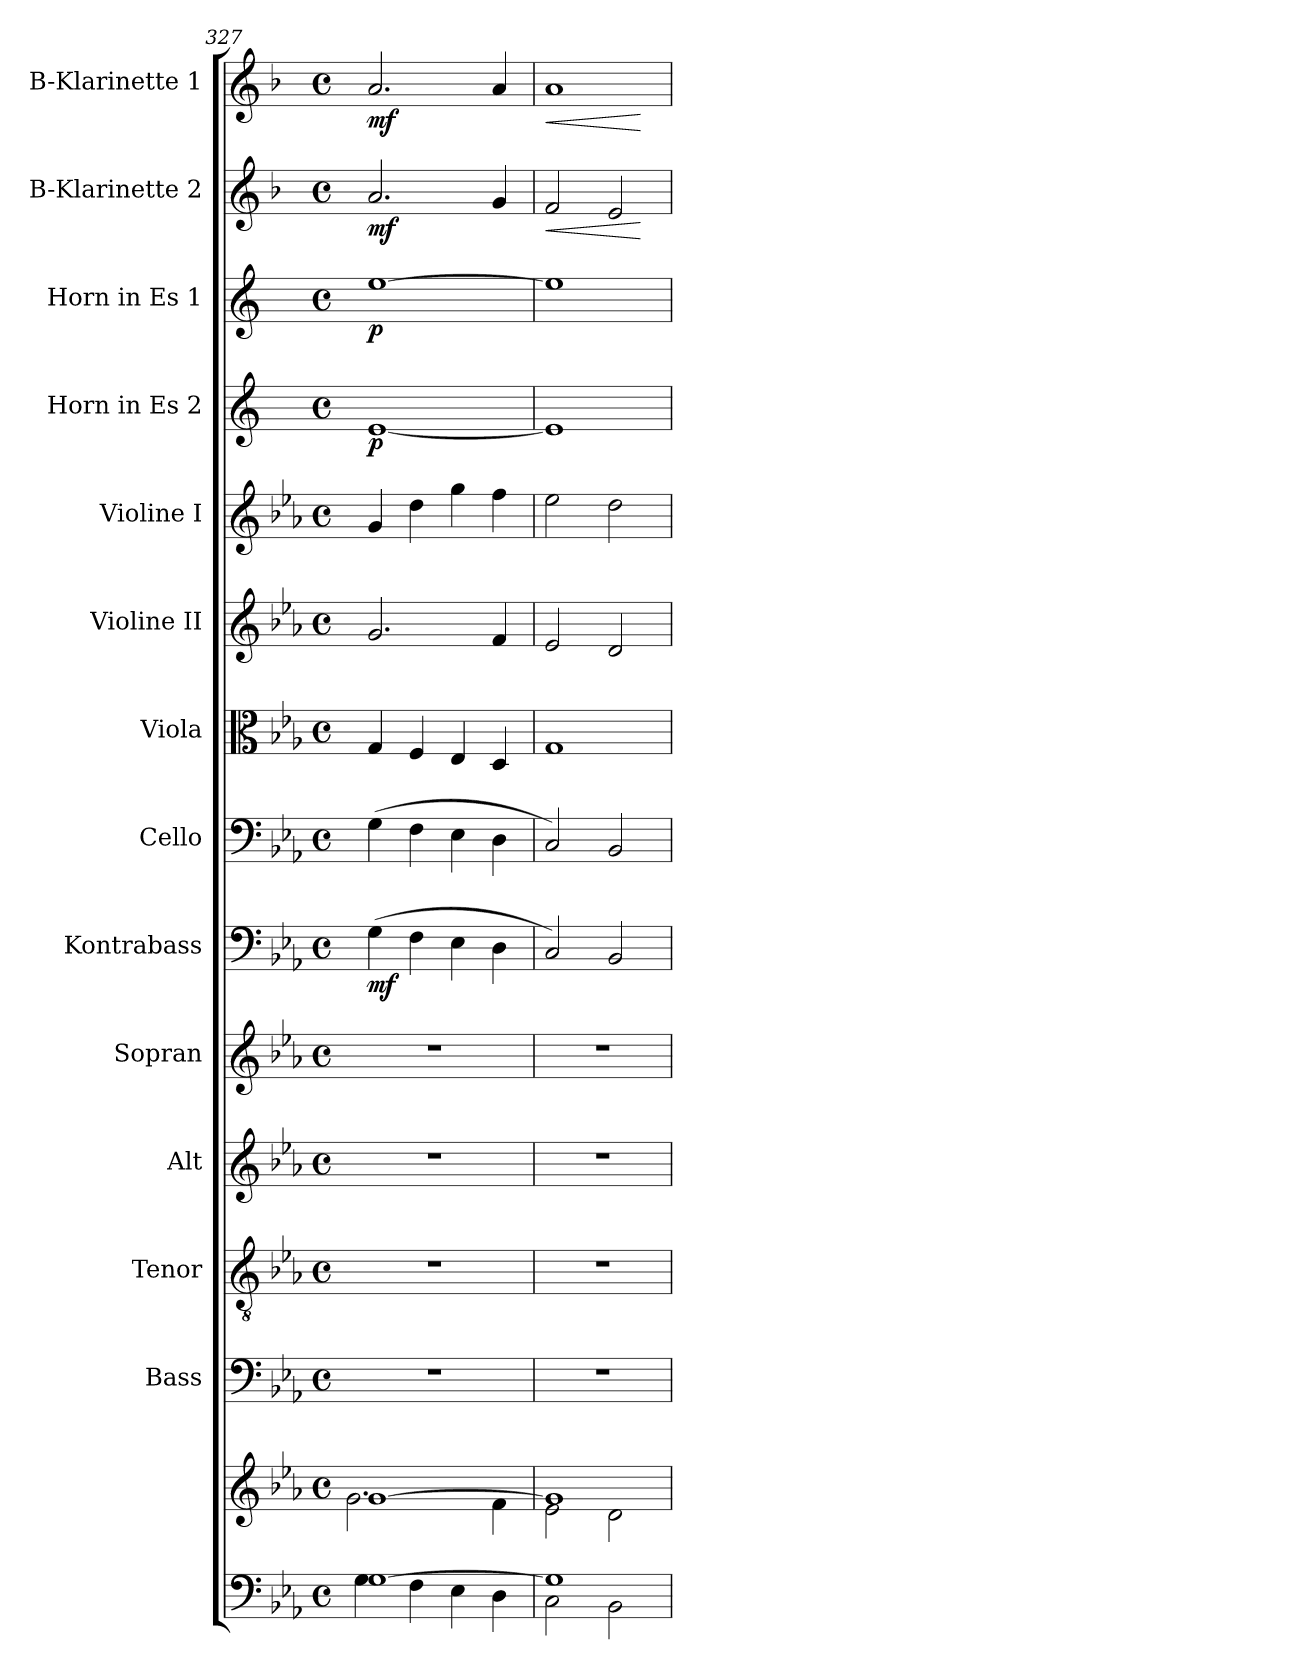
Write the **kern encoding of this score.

**kern	**kern	**kern	**kern	**kern	**kern	**kern	**dynam	**kern	**kern	**kern	**kern	**kern	**dynam	**kern	**dynam	**kern	**dynam	**kern	**dynam
*part14	*part14	*part13	*part12	*part11	*part10	*part9	*part9	*part8	*part7	*part6	*part5	*part4	*part4	*part3	*part3	*part2	*part2	*part1	*part1
*staff15	*staff14	*staff13	*staff12	*staff11	*staff10	*staff9	*staff9	*staff8	*staff7	*staff6	*staff5	*staff4	*staff4	*staff3	*staff3	*staff2	*staff2	*staff1	*staff1
*	*	*I"Bass	*I"Tenor	*I"Alt	*I"Sopran	*I"Kontrabass	*	*I"Cello	*I"Viola	*I"Violine II	*I"Violine I	*I"Horn in Es 2	*	*I"Horn in Es 1	*	*I"B-Klarinette 2	*	*I"B-Klarinette 1	*
*	*	*I'B.	*I'T.	*I'A.	*I'S.	*I'Kb.	*	*	*I'Vla.	*I'Vl. II	*I'Vl. I	*I'Hrn. 2	*	*I'Hrn. 1	*	*I'Kl. 2	*	*I'Kl. 1	*
*clefF4	*clefG2	*clefF4	*clefGv2	*clefG2	*clefG2	*clefF4	*	*clefF4	*clefC3	*clefG2	*clefG2	*clefG2	*	*clefG2	*	*clefG2	*	*clefG2	*
*	*	*	*	*	*	*ITrd7c12	*	*	*	*	*	*ITrd5c9	*	*ITrd5c9	*	*ITrd1c2	*	*ITrd1c2	*
*k[b-e-a-]	*k[b-e-a-]	*k[b-e-a-]	*k[b-e-a-]	*k[b-e-a-]	*k[b-e-a-]	*k[b-e-a-]	*	*k[b-e-a-]	*k[b-e-a-]	*k[b-e-a-]	*k[b-e-a-]	*k[b-e-a-]	*	*k[b-e-a-]	*	*k[b-e-a-]	*	*k[b-e-a-]	*
*E-:	*E-:	*E-:	*E-:	*E-:	*E-:	*E-:	*	*E-:	*E-:	*E-:	*E-:	*E-:	*	*E-:	*	*E-:	*	*E-:	*
*M4/4	*M4/4	*M4/4	*M4/4	*M4/4	*M4/4	*M4/4	*	*M4/4	*M4/4	*M4/4	*M4/4	*M4/4	*	*M4/4	*	*M4/4	*	*M4/4	*
*met(c)	*met(c)	*met(c)	*met(c)	*met(c)	*met(c)	*met(c)	*	*met(c)	*met(c)	*met(c)	*met(c)	*met(c)	*	*met(c)	*	*met(c)	*	*met(c)	*
=327	=327	=327	=327	=327	=327	=327	=327	=327	=327	=327	=327	=327	=327	=327	=327	=327	=327	=327	=327
*^	*^	*	*	*	*	*	*	*	*	*	*	*	*	*	*	*	*	*	*
!	!	!	!	!	!	!	!	!	!LO:DY:b	!	!	!	!	!	!LO:DY:b	!	!LO:DY:b	!	!LO:DY:b	!	!LO:DY:b
[>1G	4G\	[>1g	2.g\	1r	1r	1r	1r	(>4GG\	mf	(>4G\	4G/	2.g/	4g/	[1G	p	[1g	p	2.g/	mf	2.g/	mf
.	4F\	.	.	.	.	.	.	4FF\	.	4F\	4F/	.	4dd\	.	.	.	.	.	.	.	.
.	4E-\	.	.	.	.	.	.	4EE-\	.	4E-\	4E-/	.	4gg\	.	.	.	.	.	.	.	.
.	4D\	.	4f\	.	.	.	.	4DD\	.	4D\	4D/	4f/	4ff\	.	.	.	.	4f/	.	4g/	.
=328	=328	=328	=328	=328	=328	=328	=328	=328	=328	=328	=328	=328	=328	=328	=328	=328	=328	=328	=328	=328	=328
!	!	!	!	!	!	!	!	!	!	!	!	!	!	!	!	!	!	!	!LO:HP:b	!	!LO:HP:b
1G]	2C\	1g]	2e-\	1r	1r	1r	1r	2CC/)	.	2C/)	1G	2e-/	2ee-\	1G]	.	1g]	.	2e-/	<	1g	<
.	2BB-\	.	2d\	.	.	.	.	2BBB-/	.	2BB-/	.	2d/	2dd\	.	.	.	.	2d/	.	.	.
*v	*v	*	*	*	*	*	*	*	*	*	*	*	*	*	*	*	*	*	*	*	*
*	*v	*v	*	*	*	*	*	*	*	*	*	*	*	*	*	*	*	*	*	*
.	.	.	.	.	.	.	.	.	.	.	.	.	.	.	.	.	[	.	[
=	=	=	=	=	=	=	=	=	=	=	=	=	=	=	=	=	=	=	=
*-	*-	*-	*-	*-	*-	*-	*-	*-	*-	*-	*-	*-	*-	*-	*-	*-	*-	*-	*-
